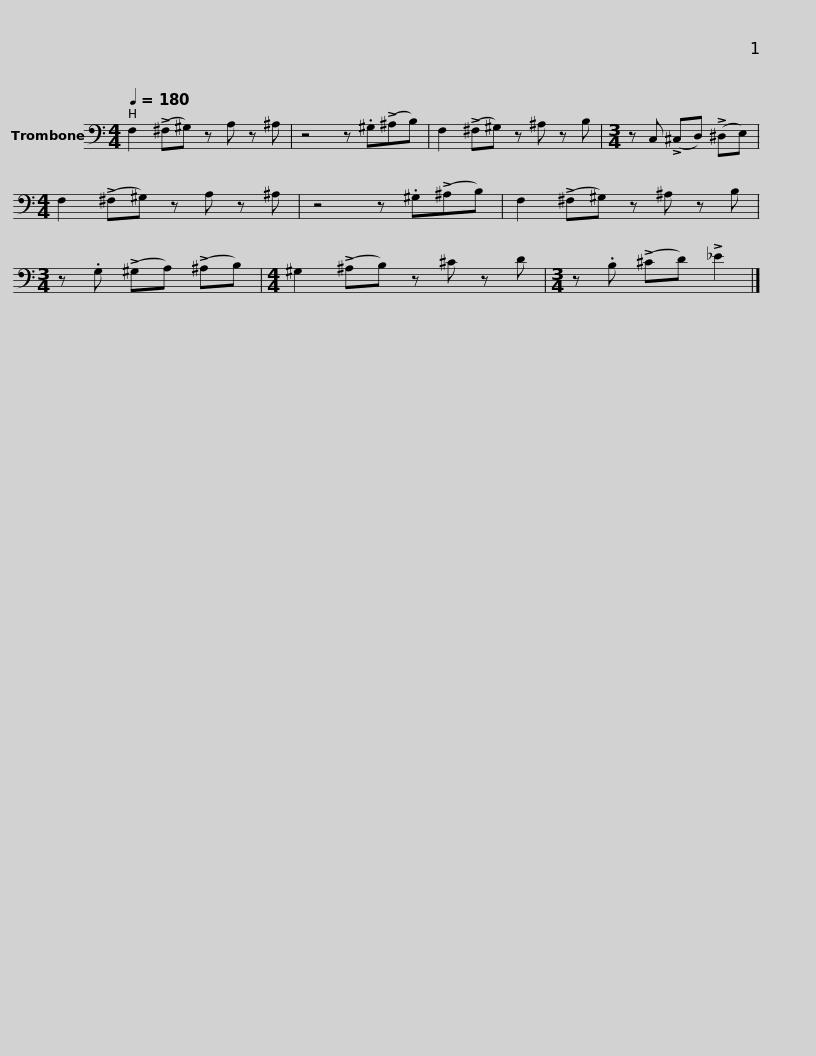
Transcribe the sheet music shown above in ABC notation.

X:1
L:1/8
Q:1/4=180
M:4/4
I:linebreak $
K:C
V:1 bass
V:1
 F,2 (!>!^F,^G,) z A, z ^A, | z4 z .^G,(!>!^A,B,) | F,2 (!>!^F,^G,) z ^A, z B, |[M:3/4] z C, (!>!^C,D,) (!>!^D,E,) |[M:4/4] F,2 (!>!^F,^G,) z A, z ^A, |$ %5
 z4 z .^G,(!>!^A,B,) | F,2 (!>!^F,^G,) z ^A, z B, |[M:3/4] z .G, (!>!^G,A,) (!>!^A,B,) |[M:4/4] ^G,2 (!>!^A,B,) z ^C z D |[M:3/4] z .B, (!>!^CD) !>!_E2 |] %10
